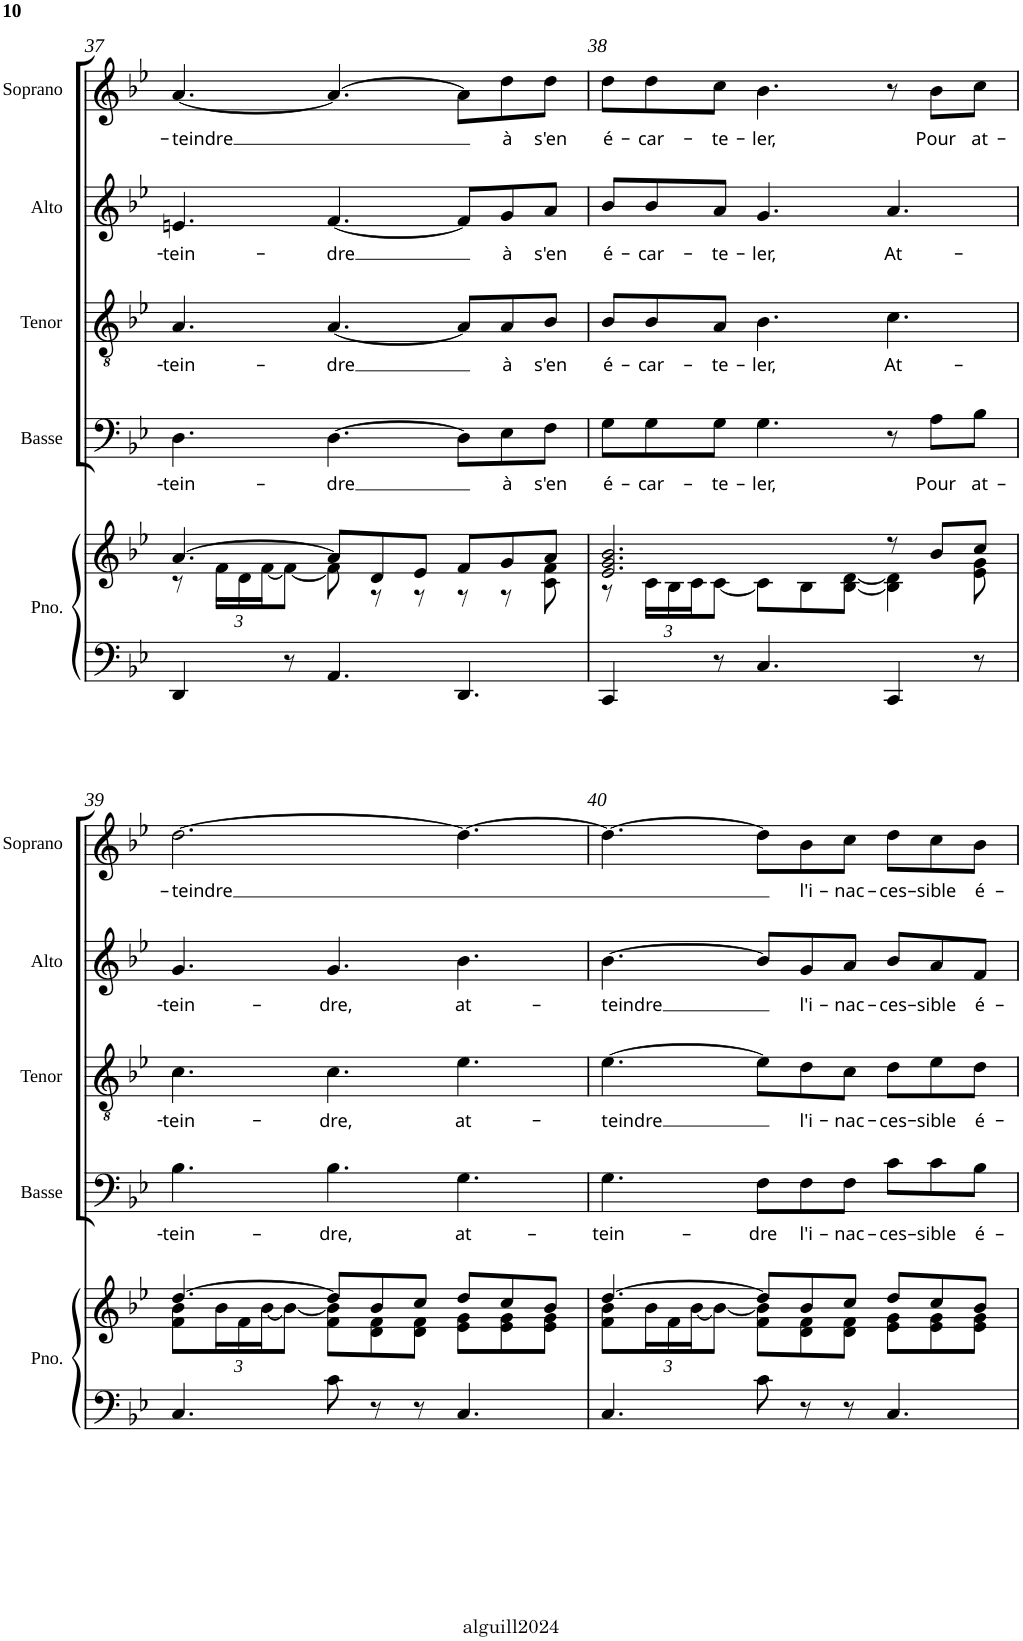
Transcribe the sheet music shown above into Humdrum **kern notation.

**kern	**kern	**kern	**text	**kern	**text	**kern	**text	**kern	**text
*part5	*part5	*part4	*part4	*part3	*part3	*part2	*part2	*part1	*part1
*staff6	*staff5	*staff4	*staff4	*staff3	*staff3	*staff2	*staff2	*staff1	*staff1
*I"Piano	*	*I"Basse	*	*I"Tenor	*	*I"Alto	*	*I"Soprano	*
*I'Pno.	*	*I'Basse	*	*I'Tenor	*	*I'Alto	*	*I'Soprano	*
!!LO:PB:g=z
*clefF4	*clefG2	*clefF4	*	*clefGv2	*	*clefG2	*	*clefG2	*
*k[b-e-]	*k[b-e-]	*k[b-e-]	*	*k[b-e-]	*	*k[b-e-]	*	*k[b-e-]	*
*B-:	*B-:	*B-:	*	*B-:	*	*B-:	*	*B-:	*
*M9/8	*M9/8	*M9/8	*	*M9/8	*	*M9/8	*	*M9/8	*
=37	=37	=37	=37	=37	=37	=37	=37	=37	=37
*	*^	*	*	*	*	*	*	*	*
!	!	!	!	!LO:LY:b	!	!LO:LY:b	!	!LO:LY:b	!	!LO:LY:b
4DD/	[>4.a/	8r	4.D\	-tein-	4.A/	-tein-	4.en/	-tein-	[4.a/	-teindre
*	*	*Xbrackettup	*	*	*	*	*	*	*	*
.	.	24f\LL	.	.	.	.	.	.	.	.
.	.	24d\	.	.	.	.	.	.	.	.
.	.	[<24f\J	.	.	.	.	.	.	.	.
8r	.	8f\J_	.	.	.	.	.	.	.	.
!	!	!	!	!LO:LY:b	!	!LO:LY:b	!	!LO:LY:b	!	!
4.AA/	8a/L]	8f\]	[4.D\	-dre	[4.A/	-dre	[4.f/	-dre	4.a/_	.
.	8d/	8r	.	.	.	.	.	.	.	.
.	8e-/J	8r	.	.	.	.	.	.	.	.
4.DD/	8f/L	8r	8D\L]	.	8A/L]	.	8f/L]	.	8a\L]	.
!	!	!	!	!LO:LY:b	!	!LO:LY:b	!	!LO:LY:b	!	!LO:LY:b
.	8g/	8r	8E-\	à	8A/	à	8g/	à	8dd\	à
!	!	!	!	!LO:LY:b	!	!LO:LY:b	!	!LO:LY:b	!	!LO:LY:b
.	8a/J	8c\ 8f\	8F\J	s'en	8B-/J	s'en	8a/J	s'en	8dd\J	s'en
=38	=38	=38	=38	=38	=38	=38	=38	=38	=38	=38
!	!	!	!	!LO:LY:b	!	!LO:LY:b	!	!LO:LY:b	!	!LO:LY:b
4CC/	2.e-/ 2.g/ 2.b-/	8r	8G\L	é-	8B-/L	é-	8b-/L	é-	8dd\L	é-
!	!	!	!	!LO:LY:b	!	!LO:LY:b	!	!LO:LY:b	!	!LO:LY:b
.	.	24c\LL	8G\	-car-	8B-/	-car-	8b-/	-car-	8dd\	-car-
.	.	24B-\	.	.	.	.	.	.	.	.
.	.	24c\J	.	.	.	.	.	.	.	.
!	!	!	!	!LO:LY:b	!	!LO:LY:b	!	!LO:LY:b	!	!LO:LY:b
8r	.	[<8c\J	8G\J	-te-	8A/J	-te-	8a/J	-te-	8cc\J	-te-
!	!	!	!	!LO:LY:b	!	!LO:LY:b	!	!LO:LY:b	!	!LO:LY:b
4.C/	.	8c\L]	4.G\	-ler,	4.B-\	-ler,	4.g/	-ler,	4.b-\	-ler,
.	.	8B-\	.	.	.	.	.	.	.	.
.	.	[<8B-\ [<8d\J	.	.	.	.	.	.	.	.
!	!	!	!	!	!	!LO:LY:b	!	!LO:LY:b	!	!
4CC/	8r	4B-\] 4d\]	8r	.	4.c\	At-	4.a/	At-	8r	.
!	!	!	!	!LO:LY:b	!	!	!	!	!	!LO:LY:b
.	8b-/L	.	8A\L	Pour	.	.	.	.	8b-\L	Pour
!	!	!	!	!LO:LY:b	!	!	!	!	!	!LO:LY:b
8r	8cc/J	8e-\ 8g\	8B-\J	at-	.	.	.	.	8cc\J	at-
!!LO:LB:g=z
=39	=39	=39	=39	=39	=39	=39	=39	=39	=39	=39
!	!	!	!	!LO:LY:b	!	!LO:LY:b	!	!LO:LY:b	!	!LO:LY:b
4.C/	[>4.dd/	8f\ 8b-\L	4.B-\	-tein-	4.c\	-tein-	4.g/	-tein-	[2.dd\	-teindre
.	.	24b-\L	.	.	.	.	.	.	.	.
.	.	24f\	.	.	.	.	.	.	.	.
.	.	[<24b-\J	.	.	.	.	.	.	.	.
.	.	8b-\J_	.	.	.	.	.	.	.	.
!	!	!	!	!LO:LY:b	!	!LO:LY:b	!	!LO:LY:b	!	!
8c\	8dd/L]	8f\ 8b-\]L	4.B-\	-dre,	4.c\	-dre,	4.g/	-dre,	.	.
8r	8b-/	8d\ 8f\	.	.	.	.	.	.	.	.
8r	8cc/J	8d\ 8f\J	.	.	.	.	.	.	.	.
!	!	!	!	!LO:LY:b	!	!LO:LY:b	!	!LO:LY:b	!	!
4.C/	8dd/L	8e-\ 8g\L	4.G\	at-	4.e-\	at-	4.b-\	at-	4.dd\_	.
.	8cc/	8e-\ 8g\	.	.	.	.	.	.	.	.
.	8b-/J	8e-\ 8g\J	.	.	.	.	.	.	.	.
=40	=40	=40	=40	=40	=40	=40	=40	=40	=40	=40
!	!	!	!	!LO:LY:b	!	!LO:LY:b	!	!LO:LY:b	!	!
4.C/	[>4.dd/	8f\ 8b-\L	4.G\	-tein-	[4.e-\	-teindre	[4.b-\	-teindre	4.dd\_	.
.	.	24b-\L	.	.	.	.	.	.	.	.
.	.	24f\	.	.	.	.	.	.	.	.
.	.	[<24b-\J	.	.	.	.	.	.	.	.
.	.	8b-\J_	.	.	.	.	.	.	.	.
!	!	!	!	!LO:LY:b	!	!	!	!	!	!
8c\	8dd/L]	8f\ 8b-\]L	8F\L	-dre	8e-\L]	.	8b-/L]	.	8dd\L]	.
!	!	!	!	!LO:LY:b	!	!LO:LY:b	!	!LO:LY:b	!	!LO:LY:b
8r	8b-/	8d\ 8f\	8F\	l'i-	8d\	l'i-	8g/	l'i-	8b-\	l'i-
!	!	!	!	!LO:LY:b	!	!LO:LY:b	!	!LO:LY:b	!	!LO:LY:b
8r	8cc/J	8d\ 8f\J	8F\J	-nac-	8c\J	-nac-	8a/J	-nac-	8cc\J	-nac-
!	!	!	!	!LO:LY:b	!	!LO:LY:b	!	!LO:LY:b	!	!LO:LY:b
4.C/	8dd/L	8e-\ 8g\L	8c\L	-ces-	8d\L	-ces-	8b-/L	-ces-	8dd\L	-ces-
!	!	!	!	!LO:LY:b	!	!LO:LY:b	!	!LO:LY:b	!	!LO:LY:b
.	8cc/	8e-\ 8g\	8c\	-sible	8e-\	-sible	8a/	-sible	8cc\	-sible
!	!	!	!	!LO:LY:b	!	!LO:LY:b	!	!LO:LY:b	!	!LO:LY:b
.	8b-/J	8e-\ 8g\J	8B-\J	é-	8d\J	é-	8f/J	é-	8b-\J	é-
*	*v	*v	*	*	*	*	*	*	*	*
=	=	=	=	=	=	=	=	=	=
*-	*-	*-	*-	*-	*-	*-	*-	*-	*-
